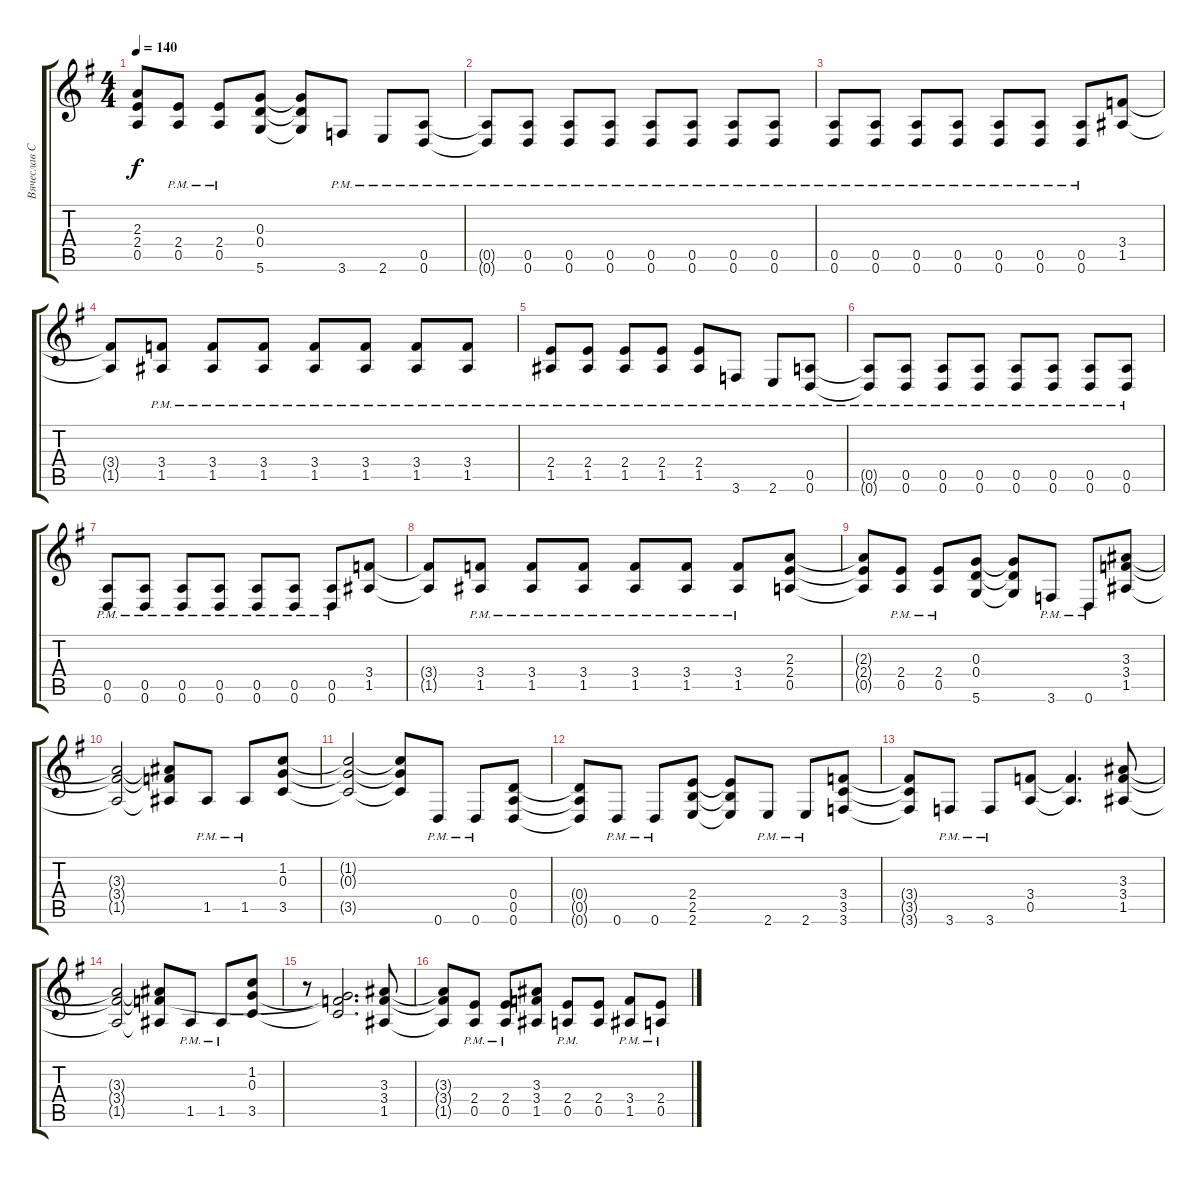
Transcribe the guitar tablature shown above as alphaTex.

\track ("Вячеслав Селин" "Вячеслав С") {instrument distortionguitar}
\staff {score tabs}
\tuning (E4 B3 G3 D3 A2 D2) {hide}
\ts (4 4)
\tempo 140
\clef g2
\ks g
(2.3{t} 2.4{t} 0.5{t}).8{dy f} (2.4{pm} 0.5{pm}).8 (2.4{pm} 0.5{pm}).8 (0.3 0.4 5.6).8 (0.3{t} 0.4{t} 5.6{t}).8 3.6{pm}.8 2.6{pm}.8 (0.5{pm} 0.6{pm}).8 |
(0.5{pm t} 0.6{pm t}).8 (0.5{pm} 0.6{pm}).8 (0.5{pm} 0.6{pm}).8 (0.5{pm} 0.6{pm}).8 (0.5{pm} 0.6{pm}).8 (0.5{pm} 0.6{pm}).8 (0.5{pm} 0.6{pm}).8 (0.5{pm} 0.6{pm}).8 |
(0.5{pm} 0.6{pm}).8 (0.5{pm} 0.6{pm}).8 (0.5{pm} 0.6{pm}).8 (0.5{pm} 0.6{pm}).8 (0.5{pm} 0.6{pm}).8 (0.5{pm} 0.6{pm}).8 (0.5{pm} 0.6{pm}).8 (3.4 1.5).8 |
(3.4{t} 1.5{t}).8 (3.4{pm} 1.5{pm}).8 (3.4{pm} 1.5{pm}).8 (3.4{pm} 1.5{pm}).8 (3.4{pm} 1.5{pm}).8 (3.4{pm} 1.5{pm}).8 (3.4{pm} 1.5{pm}).8 (3.4{pm} 1.5{pm}).8 |
(2.4{pm} 1.5{pm}).8 (2.4{pm} 1.5{pm}).8 (2.4{pm} 1.5{pm}).8 (2.4{pm} 1.5{pm}).8 (2.4{pm} 1.5{pm}).8 3.6{pm}.8 2.6{pm}.8 (0.5{pm} 0.6{pm}).8 |
(0.5{pm t} 0.6{pm t}).8 (0.5{pm} 0.6{pm}).8 (0.5{pm} 0.6{pm}).8 (0.5{pm} 0.6{pm}).8 (0.5{pm} 0.6{pm}).8 (0.5{pm} 0.6{pm}).8 (0.5{pm} 0.6{pm}).8 (0.5{pm} 0.6{pm}).8 |
(0.5{pm} 0.6{pm}).8 (0.5{pm} 0.6{pm}).8 (0.5{pm} 0.6{pm}).8 (0.5{pm} 0.6{pm}).8 (0.5{pm} 0.6{pm}).8 (0.5{pm} 0.6{pm}).8 (0.5{pm} 0.6{pm}).8 (3.4 1.5).8 |
(3.4{t} 1.5{t}).8 (3.4{pm} 1.5{pm}).8 (3.4{pm} 1.5{pm}).8 (3.4{pm} 1.5{pm}).8 (3.4{pm} 1.5{pm}).8 (3.4{pm} 1.5{pm}).8 (3.4{pm} 1.5{pm}).8 (2.3 2.4 0.5).8 |
(2.3{t} 2.4{t} 0.5{t}).8 (2.4{pm} 0.5{pm}).8 (2.4{pm} 0.5{pm}).8 (0.3 0.4 5.6).8 (0.3{t} 0.4{t} 5.6{t}).8 3.6{pm}.8 0.6{pm}.8 (3.3 3.4 1.5).8 |
(3.3{t} 3.4{t} 1.5{t}).2 (3.3{t} 3.4{t} 1.5{t}).8 1.5{pm}.8 1.5{pm}.8 (1.2 0.3 3.5).8 |
(1.2{t} 0.3{t} 3.5{t}).2 (1.2{t} 0.3{t} 3.5{t}).8 0.6{pm}.8 0.6{pm}.8 (0.4 0.5 0.6).8 |
(0.4{t} 0.5{t} 0.6{t}).8 0.6{pm}.8 0.6{pm}.8 (2.4 2.5 2.6).8 (2.4{t} 2.5{t} 2.6{t}).8 2.6{pm}.8 2.6{pm}.8 (3.4 3.5 3.6).8 |
(3.4{t} 3.5{t} 3.6{t}).8 3.6{pm}.8 3.6{pm}.8 (3.4 0.5).8 (3.4{t} 0.5{t}).4{d} (3.3 3.4 1.5).8 |
(3.3{t} 3.4{t} 1.5{t}).2 (3.3{t} 3.4{t} 1.5{t}).8 1.5{pm}.8 1.5{pm}.8 (1.2 0.3 3.5).8 |
r.8 (0.3{t} 3.4{t} 3.5{t}).2{d} (3.3 3.4 1.5).8 |
(3.3{t} 3.4{t} 1.5{t}).8 (2.4{pm} 0.5{pm}).8 (2.4{pm} 0.5{pm}).8 (3.3 3.4 1.5).8 (2.4{pm} 0.5{pm}).8 (2.4 0.5).8 (3.4{pm} 1.5{pm}).8 (2.4{pm} 0.5{pm}).8
